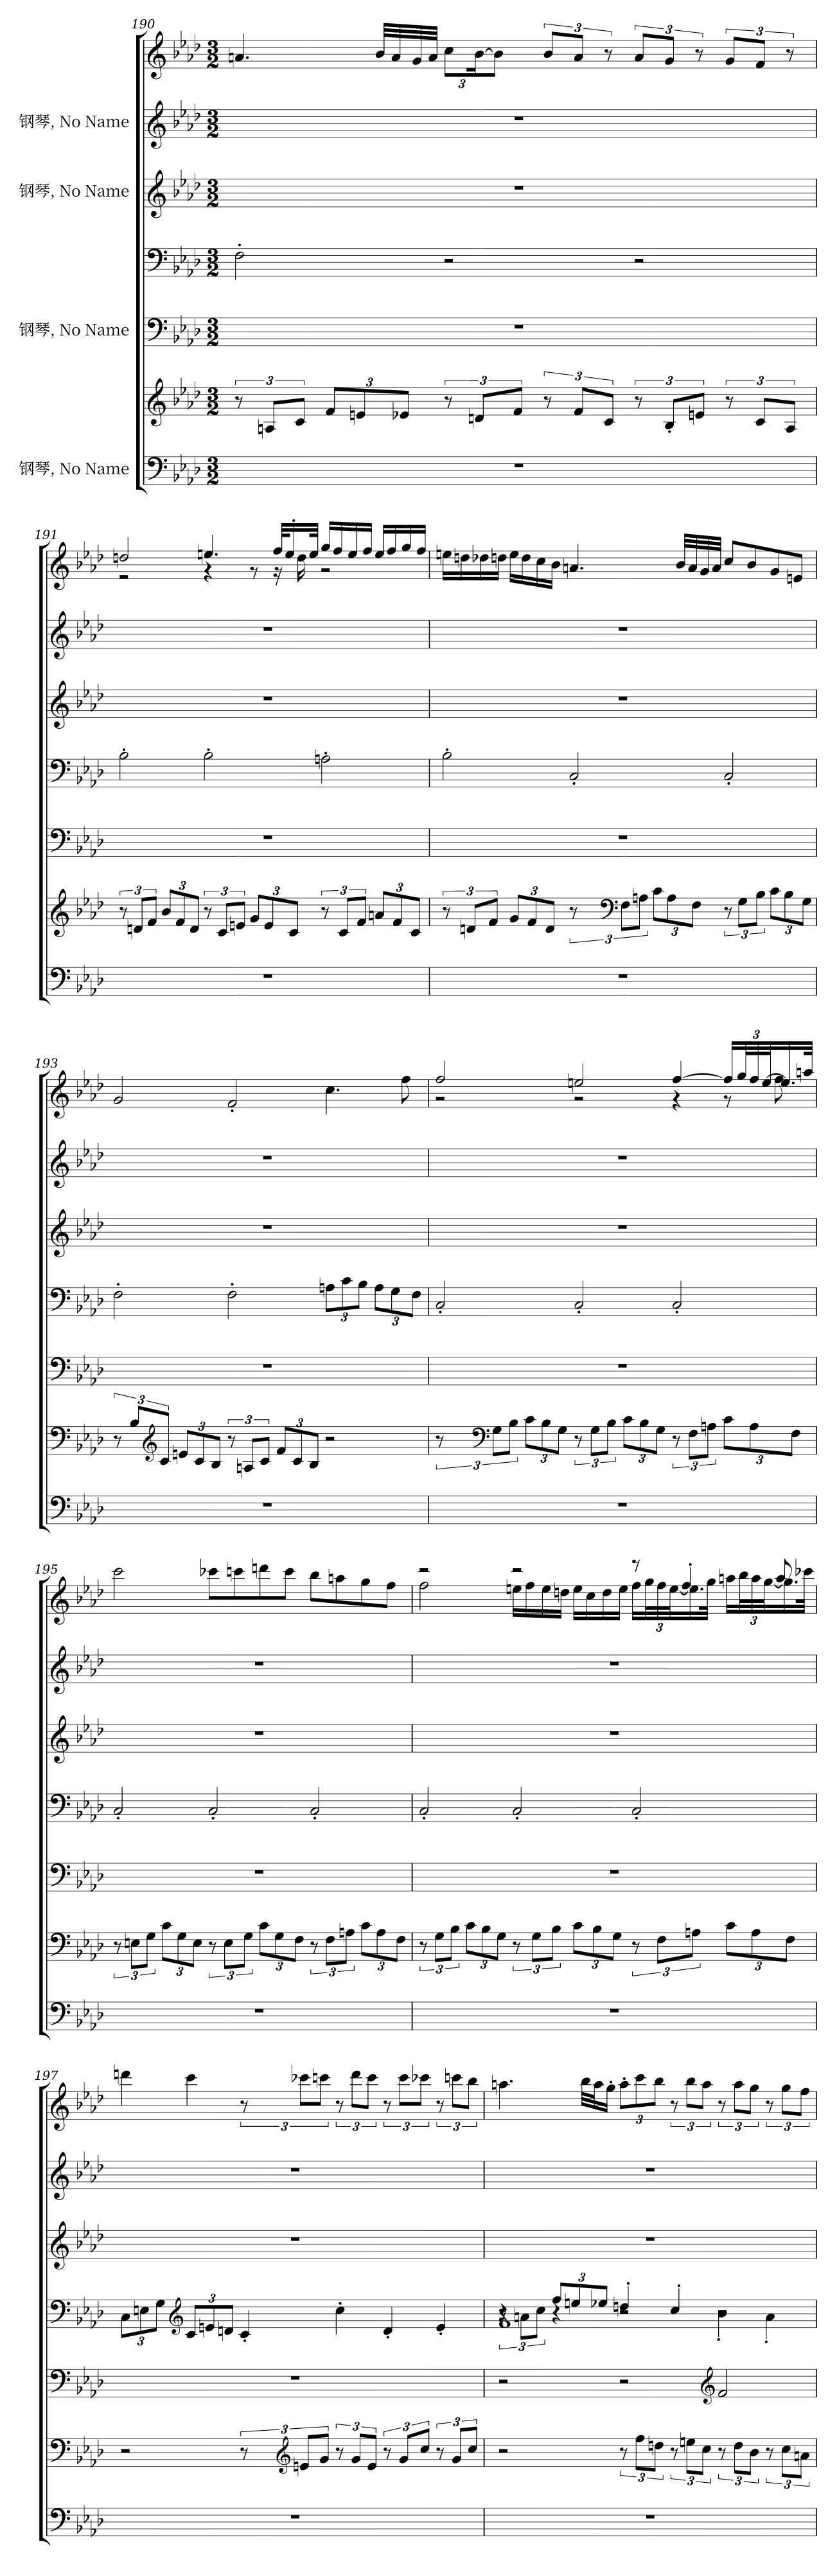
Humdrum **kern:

**kern	**kern	**kern	**kern	**kern	**kern	**kern
*part4	*part4	*part3	*part3	*part2	*part1	*part1
*staff7	*staff6	*staff5	*staff4	*staff3	*staff2	*staff1
*I"钢琴, No Name	*	*I"钢琴, No Name	*	*I"钢琴, No Name	*I"钢琴, No Name	*
!!LO:PB:g=z
*clefF4	*clefG2	*clefF4	*clefF4	*clefG2	*clefG2	*clefG2
*k[b-e-a-d-]	*k[b-e-a-d-]	*k[b-e-a-d-]	*k[b-e-a-d-]	*k[b-e-a-d-]	*k[b-e-a-d-]	*k[b-e-a-d-]
*M3/2	*M3/2	*M3/2	*M3/2	*M3/2	*M3/2	*M3/2
*MM71	*MM71	*MM71	*MM71	*MM71	*MM71	*MM71
=190	=190	=190	=190	=190	=190	=190
1.r	12r	1.r	2F'\	1.r	1.r	4.an/
.	12An/L	.	.	.	.	.
.	12c/J	.	.	.	.	.
*	*Xbrackettup	*	*	*	*	*
.	12f/L	.	.	.	.	.
.	12en/	.	.	.	.	.
.	.	.	.	.	.	32b-/LLL
.	.	.	.	.	.	32a/
.	12e-X/J	.	.	.	.	.
*	*	*	*	*	*	*MM69
.	.	.	.	.	.	32g/
.	.	.	.	.	.	32a/JJJ
*	*brackettup	*	*	*	*	*Xbrackettup
*	*	*	*	*	*	*MM71
.	12r	.	2r	.	.	12cc\L
.	12dn/L	.	.	.	.	[24b-\K
.	.	.	.	.	.	8b-\J]
.	12f/J	.	.	.	.	.
*	*	*	*	*	*	*brackettup
.	12r	.	.	.	.	12b-/L
.	12f/L	.	.	.	.	12a/J
.	12c/J	.	.	.	.	12r
.	12r	.	2r	.	.	12a/L
.	12B-'/L	.	.	.	.	12g/J
.	12en/J	.	.	.	.	12r
.	12r	.	.	.	.	12g/L
.	12c/L	.	.	.	.	12f/J
.	12A/J	.	.	.	.	12r
!!LO:PB:g=z
=191	=191	=191	=191	=191	=191	=191
*	*	*	*	*	*	*^
1.r	12r	1.r	2B-'\	1.r	1.r	2ddn/	2r
.	12dn/L	.	.	.	.	.	.
.	12f/J	.	.	.	.	.	.
*	*Xbrackettup	*	*	*	*	*	*
.	12b-/L	.	.	.	.	.	.
.	12f/	.	.	.	.	.	.
.	12d/J	.	.	.	.	.	.
*	*brackettup	*	*	*	*	*	*
.	12r	.	2B-'\	.	.	4.een/	4r
.	12c/L	.	.	.	.	.	.
.	12en/J	.	.	.	.	.	.
*	*Xbrackettup	*	*	*	*	*	*
.	12g/L	.	.	.	.	.	8r
.	12e/	.	.	.	.	.	.
.	.	.	.	.	.	32ff/KLL	16r
.	.	.	.	.	.	16ee'/	.
.	12c/J	.	.	.	.	.	.
.	.	.	.	.	.	.	16dd\
*	*	*	*	*	*	*MM65	*
.	.	.	.	.	.	32ee/JJk	.
*	*brackettup	*	*	*	*	*	*
*	*	*	*	*	*	*MM71	*
.	12r	.	2An'\	.	.	16gg/LL	2r
.	.	.	.	.	.	16ff/	.
.	12c/L	.	.	.	.	.	.
.	.	.	.	.	.	16ee/	.
.	12f/J	.	.	.	.	.	.
.	.	.	.	.	.	16ff/JJ	.
*	*Xbrackettup	*	*	*	*	*	*
.	12an/L	.	.	.	.	16ee/LL	.
.	.	.	.	.	.	16ff/	.
.	12f/	.	.	.	.	.	.
.	.	.	.	.	.	16gg/	.
.	12c/J	.	.	.	.	.	.
.	.	.	.	.	.	16ff/JJ	.
*	*	*	*	*	*	*v	*v
!!LO:PB:g=z
=192	=192	=192	=192	=192	=192	=192
*	*brackettup	*	*	*	*	*
*	*	*	*	*	*	*MM71
1.r	12r	1.r	2B-'\	1.r	1.r	16een\LL
.	.	.	.	.	.	16ddn\
.	12dn/L	.	.	.	.	.
.	.	.	.	.	.	16dd-X\
.	12f/J	.	.	.	.	.
.	.	.	.	.	.	16ddn\JJ
*	*Xbrackettup	*	*	*	*	*
.	12g/L	.	.	.	.	16ee\LL
.	.	.	.	.	.	16dd\
.	12f/	.	.	.	.	.
.	.	.	.	.	.	16cc\
.	12d/J	.	.	.	.	.
.	.	.	.	.	.	16b-\JJ
*	*brackettup	*	*	*	*	*
.	12r	.	2C'/	.	.	4.an/
*	*clefF4	*	*	*	*	*
.	12F\L	.	.	.	.	.
.	12An\J	.	.	.	.	.
*	*Xbrackettup	*	*	*	*	*
.	12c\L	.	.	.	.	.
.	12A\	.	.	.	.	.
.	.	.	.	.	.	32b-/LLL
.	.	.	.	.	.	32a/
.	12F\J	.	.	.	.	.
.	.	.	.	.	.	32g/
*	*	*	*	*	*	*MM62
.	.	.	.	.	.	32a/JJJ
*	*brackettup	*	*	*	*	*
*	*	*	*	*	*	*MM69
.	12r	.	2C'/	.	.	8cc/L
.	12G\L	.	.	.	.	.
.	.	.	.	.	.	8b-/
.	12B-\J	.	.	.	.	.
*	*Xbrackettup	*	*	*	*	*
.	12c\L	.	.	.	.	8g/
.	12B-\	.	.	.	.	.
.	.	.	.	.	.	8en/J
.	12G\J	.	.	.	.	.
!!LO:PB:g=z
=193	=193	=193	=193	=193	=193	=193
*	*brackettup	*	*	*	*	*
*	*	*	*	*	*	*MM69
1.r	12r	1.r	2F'\	1.r	1.r	2g/
.	12B-/L	.	.	.	.	.
*	*clefG2	*	*	*	*	*
.	12c/J	.	.	.	.	.
*	*Xbrackettup	*	*	*	*	*
.	12en/L	.	.	.	.	.
.	12c/	.	.	.	.	.
.	12B-/J	.	.	.	.	.
*	*brackettup	*	*	*	*	*
.	12r	.	2F'\	.	.	2f'/
.	12An/L	.	.	.	.	.
.	12c/J	.	.	.	.	.
*	*Xbrackettup	*	*	*	*	*
.	12f/L	.	.	.	.	.
.	12c/	.	.	.	.	.
.	12B-/J	.	.	.	.	.
*	*	*	*Xbrackettup	*	*	*
*	*	*	*	*	*	*MM71
.	2r	.	12An\L	.	.	4.cc\
.	.	.	12c\	.	.	.
.	.	.	12B-\J	.	.	.
.	.	.	12A\L	.	.	.
.	.	.	12G\	.	.	.
*	*	*	*	*	*	*MM67
.	.	.	.	.	.	8ff\
.	.	.	12F\J	.	.	.
!!LO:PB:g=z
=194	=194	=194	=194	=194	=194	=194
*	*brackettup	*	*	*	*	*
*	*	*	*	*	*	*^
1.r	12r	1.r	2C'/	1.r	1.r	2ff/	2r
*	*clefF4	*	*	*	*	*	*
.	12G\L	.	.	.	.	.	.
.	12B-\J	.	.	.	.	.	.
*	*Xbrackettup	*	*	*	*	*	*
.	12c\L	.	.	.	.	.	.
.	12B-\	.	.	.	.	.	.
.	12G\J	.	.	.	.	.	.
*	*brackettup	*	*	*	*	*	*
.	12r	.	2C'/	.	.	2een/	2r
.	12G\L	.	.	.	.	.	.
.	12B-\J	.	.	.	.	.	.
*	*Xbrackettup	*	*	*	*	*	*
.	12c\L	.	.	.	.	.	.
.	12B-\	.	.	.	.	.	.
.	12G\J	.	.	.	.	.	.
*	*brackettup	*	*	*	*	*	*
.	12r	.	2C'/	.	.	[4ff/	4r
.	12F\L	.	.	.	.	.	.
.	12An\J	.	.	.	.	.	.
*	*Xbrackettup	*	*	*	*	*	*
.	12c\L	.	.	.	.	16ff/LL]	8r
*	*	*	*	*	*	*Xbrackettup	*
*	*	*	*	*	*	*MM69	*
.	.	.	.	.	.	48gg/L	.
.	12A\	.	.	.	.	48ff/	.
.	.	.	.	.	.	[48ee/J	.
.	.	.	.	.	.	16.ee/]	8ff\
.	12F\J	.	.	.	.	.	.
*	*	*	*	*	*	*MM58	*
.	.	.	.	.	.	32aan/JJk	.
*	*	*	*	*	*	*v	*v
!!LO:PB:g=z
=195	=195	=195	=195	=195	=195	=195
*	*brackettup	*	*	*	*	*
1.r	12r	1.r	2C'/	1.r	1.r	2ccc\
.	12En\L	.	.	.	.	.
.	12G\J	.	.	.	.	.
*	*Xbrackettup	*	*	*	*	*
.	12c\L	.	.	.	.	.
.	12G\	.	.	.	.	.
.	12E\J	.	.	.	.	.
*	*brackettup	*	*	*	*	*
.	12r	.	2C'/	.	.	8ccc-X\L
.	12E\L	.	.	.	.	.
.	.	.	.	.	.	8cccn\
.	12G\J	.	.	.	.	.
*	*Xbrackettup	*	*	*	*	*
.	12c\L	.	.	.	.	8dddn\
.	12G\	.	.	.	.	.
.	.	.	.	.	.	8ccc\J
.	12F\J	.	.	.	.	.
*	*brackettup	*	*	*	*	*
.	12r	.	2C'/	.	.	8bb-\L
.	12F\L	.	.	.	.	.
.	.	.	.	.	.	8aan\
.	12An\J	.	.	.	.	.
*	*Xbrackettup	*	*	*	*	*
.	12c\L	.	.	.	.	8gg\
.	12A\	.	.	.	.	.
*	*	*	*	*	*	*MM69
.	.	.	.	.	.	8ff\J
.	12F\J	.	.	.	.	.
!!LO:PB:g=z
=196	=196	=196	=196	=196	=196	=196
*	*brackettup	*	*	*	*	*
*	*	*	*	*	*	*^
1.r	12r	1.r	2C'/	1.r	1.r	2r	2ff\
.	12G\L	.	.	.	.	.	.
.	12B-\J	.	.	.	.	.	.
*	*Xbrackettup	*	*	*	*	*	*
.	12c\L	.	.	.	.	.	.
.	12B-\	.	.	.	.	.	.
.	12G\J	.	.	.	.	.	.
*	*brackettup	*	*	*	*	*	*
.	12r	.	2C'/	.	.	2r	16een\LL
.	.	.	.	.	.	.	16ff\
.	12G\L	.	.	.	.	.	.
.	.	.	.	.	.	.	16ee\
.	12B-\J	.	.	.	.	.	.
.	.	.	.	.	.	.	16ddn\JJ
*	*Xbrackettup	*	*	*	*	*	*
.	12c\L	.	.	.	.	.	16ee\LL
.	.	.	.	.	.	.	16cc\
.	12B-\	.	.	.	.	.	.
.	.	.	.	.	.	.	16dd\
.	12G\J	.	.	.	.	.	.
.	.	.	.	.	.	.	16ee\JJ
*	*brackettup	*	*	*	*	*	*
.	12r	.	2C'/	.	.	8r	16ff\LL
.	.	.	.	.	.	.	48gg\L
.	12F\L	.	.	.	.	.	48ff\
.	.	.	.	.	.	.	[48ee\J
.	.	.	.	.	.	4ff'/	16.ee\]
.	12An\J	.	.	.	.	.	.
.	.	.	.	.	.	.	32gg\JJk
*	*Xbrackettup	*	*	*	*	*	*
.	12c\L	.	.	.	.	.	16aan\LL
.	.	.	.	.	.	.	48bb-\L
.	12A\	.	.	.	.	.	48aa\
.	.	.	.	.	.	.	[48gg\J
.	.	.	.	.	.	8aa/	16.gg\]
.	12F\J	.	.	.	.	.	.
.	.	.	.	.	.	.	32ccc-X\JJk
*	*	*	*	*	*	*v	*v
!!LO:PB:g=z
=197	=197	=197	=197	=197	=197	=197
1.r	2r	1.r	12C\L	1.r	1.r	4dddn\
.	.	.	12En\	.	.	.
.	.	.	12G\J	.	.	.
*	*	*	*clefG2	*	*	*
.	.	.	12c/L	.	.	4ccc\
.	.	.	12en/	.	.	.
.	.	.	12dn/J	.	.	.
*	*brackettup	*	*	*	*	*brackettup
.	12r	.	4c'/	.	.	12r
*	*clefG2	*	*	*	*	*
.	12en/L	.	.	.	.	12ccc-X\L
.	12g/J	.	.	.	.	12cccn\J
.	12r	.	4cc'\	.	.	12r
.	12g/L	.	.	.	.	12ddd\L
.	12e/J	.	.	.	.	12ccc\J
.	12r	.	4d'/	.	.	12r
.	12g/L	.	.	.	.	12ccc\L
.	12cc/J	.	.	.	.	12ccc-X\J
.	12r	.	4e'/	.	.	12r
.	12g/L	.	.	.	.	12cccn\L
.	12cc/J	.	.	.	.	12bb-\J
!!LO:PB:g=z
=198	=198	=198	=198	=198	=198	=198
*	*	*	*^	*	*	*
*	*	*	*	*brackettup	*	*	*
*	*	*	*	*^	*	*	*
1.r	2r	2r	4r	12r	1f	1.r	1.r	4.aan\
.	.	.	.	12an\L	.	.	.	.
.	.	.	.	12cc\J	.	.	.	.
*	*	*	*Xbrackettup	*	*	*	*	*
.	.	.	12ff/L	4r	.	.	.	.
.	.	.	12een/	.	.	.	.	.
*	*	*	*	*	*	*	*	*MM69
.	.	.	.	.	.	.	.	32bb-\LLL
.	.	.	.	.	.	.	.	32aa\J
.	.	.	12ee-X/J	.	.	.	.	.
.	.	.	.	.	.	.	.	16gg'\JJ
*	*	*	*	*	*	*	*	*Xbrackettup
*	*	*	*	*	*	*	*	*MM71
.	12r	2r	4ddn'/	2r	.	.	.	12aa'\L
.	12ff\L	.	.	.	.	.	.	12ccc\
.	12ddn\J	.	.	.	.	.	.	12bb-\J
*	*	*	*	*	*	*	*	*brackettup
.	12r	.	4cc'/	.	.	.	.	12r
.	12een\L	.	.	.	.	.	.	12bb-\L
.	12cc\J	.	.	.	.	.	.	12aa\J
*	*	*clefG2	*	*	*	*	*	*
.	12r	2f/	2r	4b-'\	2r	.	.	12r
.	12dd\L	.	.	.	.	.	.	12aa\L
.	12b-\J	.	.	.	.	.	.	12gg\J
.	12r	.	.	4a'\	.	.	.	12r
.	12cc\L	.	.	.	.	.	.	12gg\L
.	12an\J	.	.	.	.	.	.	12ff\J
*	*	*	*v	*v	*v	*	*	*
=	=	=	=	=	=	=
*-	*-	*-	*-	*-	*-	*-
